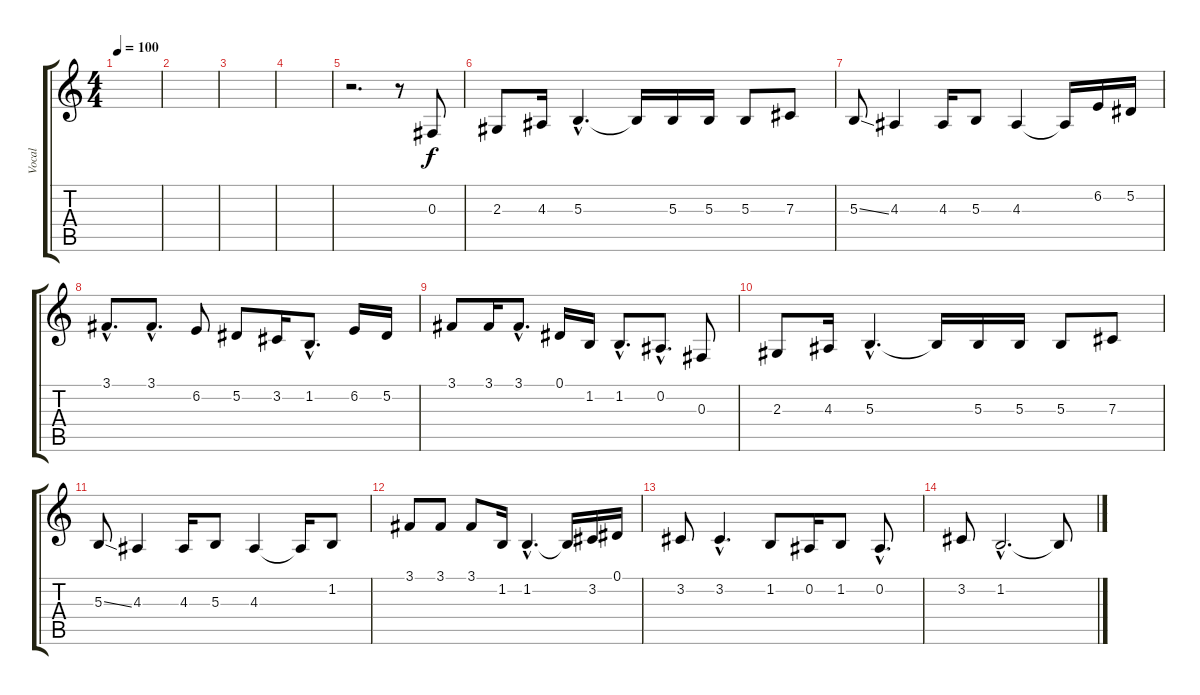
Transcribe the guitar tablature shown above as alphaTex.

\track ("Vocal" "Vocal") {instrument violin}
\staff {score tabs}
\tuning (Eb4 Bb3 Gb3 Db3 Ab2 Eb2) {hide}
\ts (4 4)
\tempo 100
\clef g2
\ks c
|
|
|
|
r.2{d} r.8 0.3.8 |
2.3.8 4.3.16 5.3{hac}.4{d} 5.3{t}.16 5.3.16 5.3.16 5.3.8 7.3.8 |
5.3{ss}.8 4.3.4 4.3.16 5.3.8 4.3.4 4.3{t}.16 6.2.16 5.2.16 |
3.1{hac}.8{d} 3.1{hac}.8{d} 6.2.8 5.2.8 3.2.16 1.2{hac}.8{d} 6.2.16 5.2.16 |
3.1.8 3.1.16 3.1{hac}.8{d} 0.1.16 1.2.16 1.2{hac}.8{d} 0.2{hac}.8{d} 0.3.8 |
2.3.8 4.3.16 5.3{hac}.4{d} 5.3{t}.16 5.3.16 5.3.16 5.3.8 7.3.8 |
5.3{ss}.8 4.3.4 4.3.16 5.3.8 4.3.4 4.3{t}.16 1.2.8 |
3.1.8 3.1.8 3.1.8 1.2.16 1.2{hac}.4{d} 1.2{t}.16 3.2.16 0.1.16 |
3.2.8 3.2{hac}.4{d} 1.2.8 0.2.16 1.2.8 0.2{hac}.8{d} |
3.2.8 1.2{hac}.2{d} 1.2{t}.8
